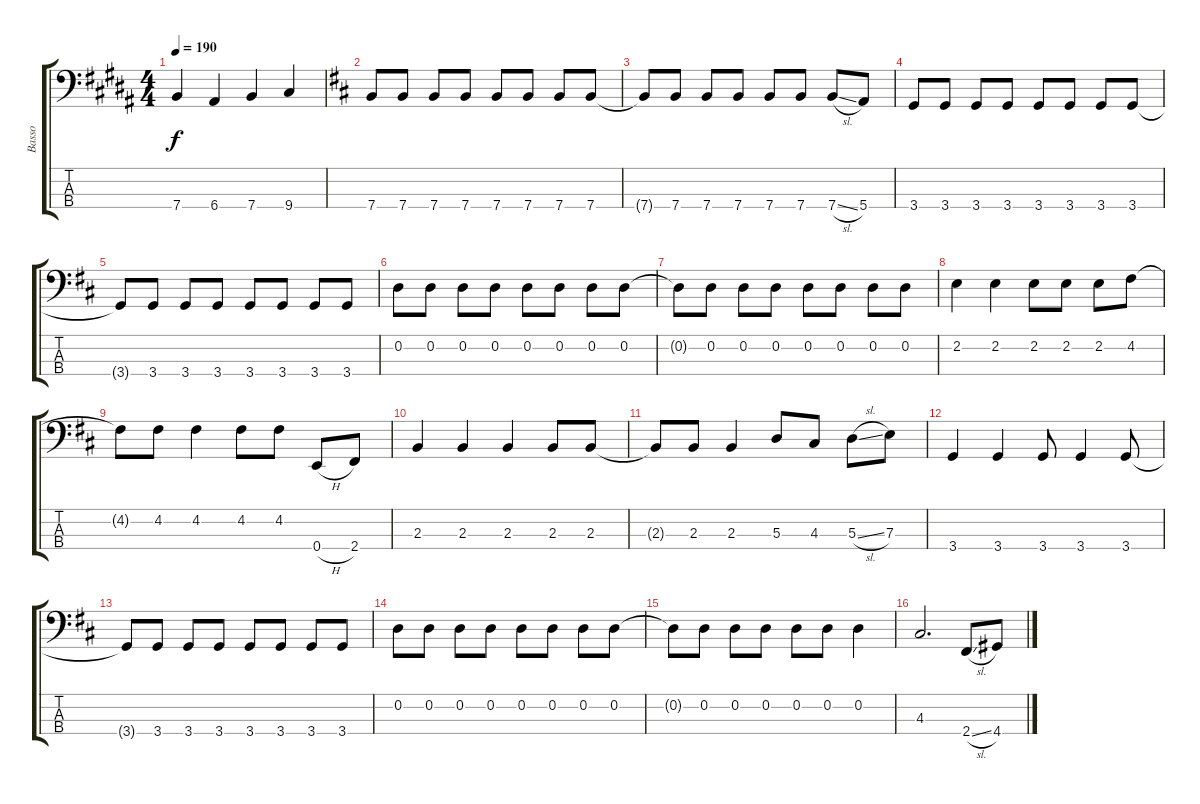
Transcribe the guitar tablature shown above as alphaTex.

\track ("Basso" "Basso") {instrument electricbasspick}
\staff {score tabs}
\tuning (G2 D2 A1 E1) {hide}
\ts (4 4)
\tempo 190
\clef f4
\ks b
7.4.4{dy f} 6.4.4 7.4.4 9.4.4 |
\ks d
7.4.8 7.4.8 7.4.8 7.4.8 7.4.8 7.4.8 7.4.8 7.4.8 |
7.4{t}.8 7.4.8 7.4.8 7.4.8 7.4.8 7.4.8 7.4{sl}.8 5.4.8 |
3.4.8 3.4.8 3.4.8 3.4.8 3.4.8 3.4.8 3.4.8 3.4.8 |
3.4{t}.8 3.4.8 3.4.8 3.4.8 3.4.8 3.4.8 3.4.8 3.4.8 |
0.2.8 0.2.8 0.2.8 0.2.8 0.2.8 0.2.8 0.2.8 0.2.8 |
0.2{t}.8 0.2.8 0.2.8 0.2.8 0.2.8 0.2.8 0.2.8 0.2.8 |
2.2.4 2.2.4 2.2.8 2.2.8 2.2.8 4.2.8 |
4.2{t}.8 4.2.8 4.2.4 4.2.8 4.2.8 0.4{h}.8 2.4.8 |
2.3.4 2.3.4 2.3.4 2.3.8 2.3.8 |
2.3{t}.8 2.3.8 2.3.4 5.3.8 4.3.8 5.3{sl}.8 7.3.8 |
3.4.4 3.4.4 3.4.8 3.4.4 3.4.8 |
3.4{t}.8 3.4.8 3.4.8 3.4.8 3.4.8 3.4.8 3.4.8 3.4.8 |
0.2.8 0.2.8 0.2.8 0.2.8 0.2.8 0.2.8 0.2.8 0.2.8 |
0.2{t}.8 0.2.8 0.2.8 0.2.8 0.2.8 0.2.8 0.2.4 |
4.3.2{d} 2.4{sl}.8 4.4.8
